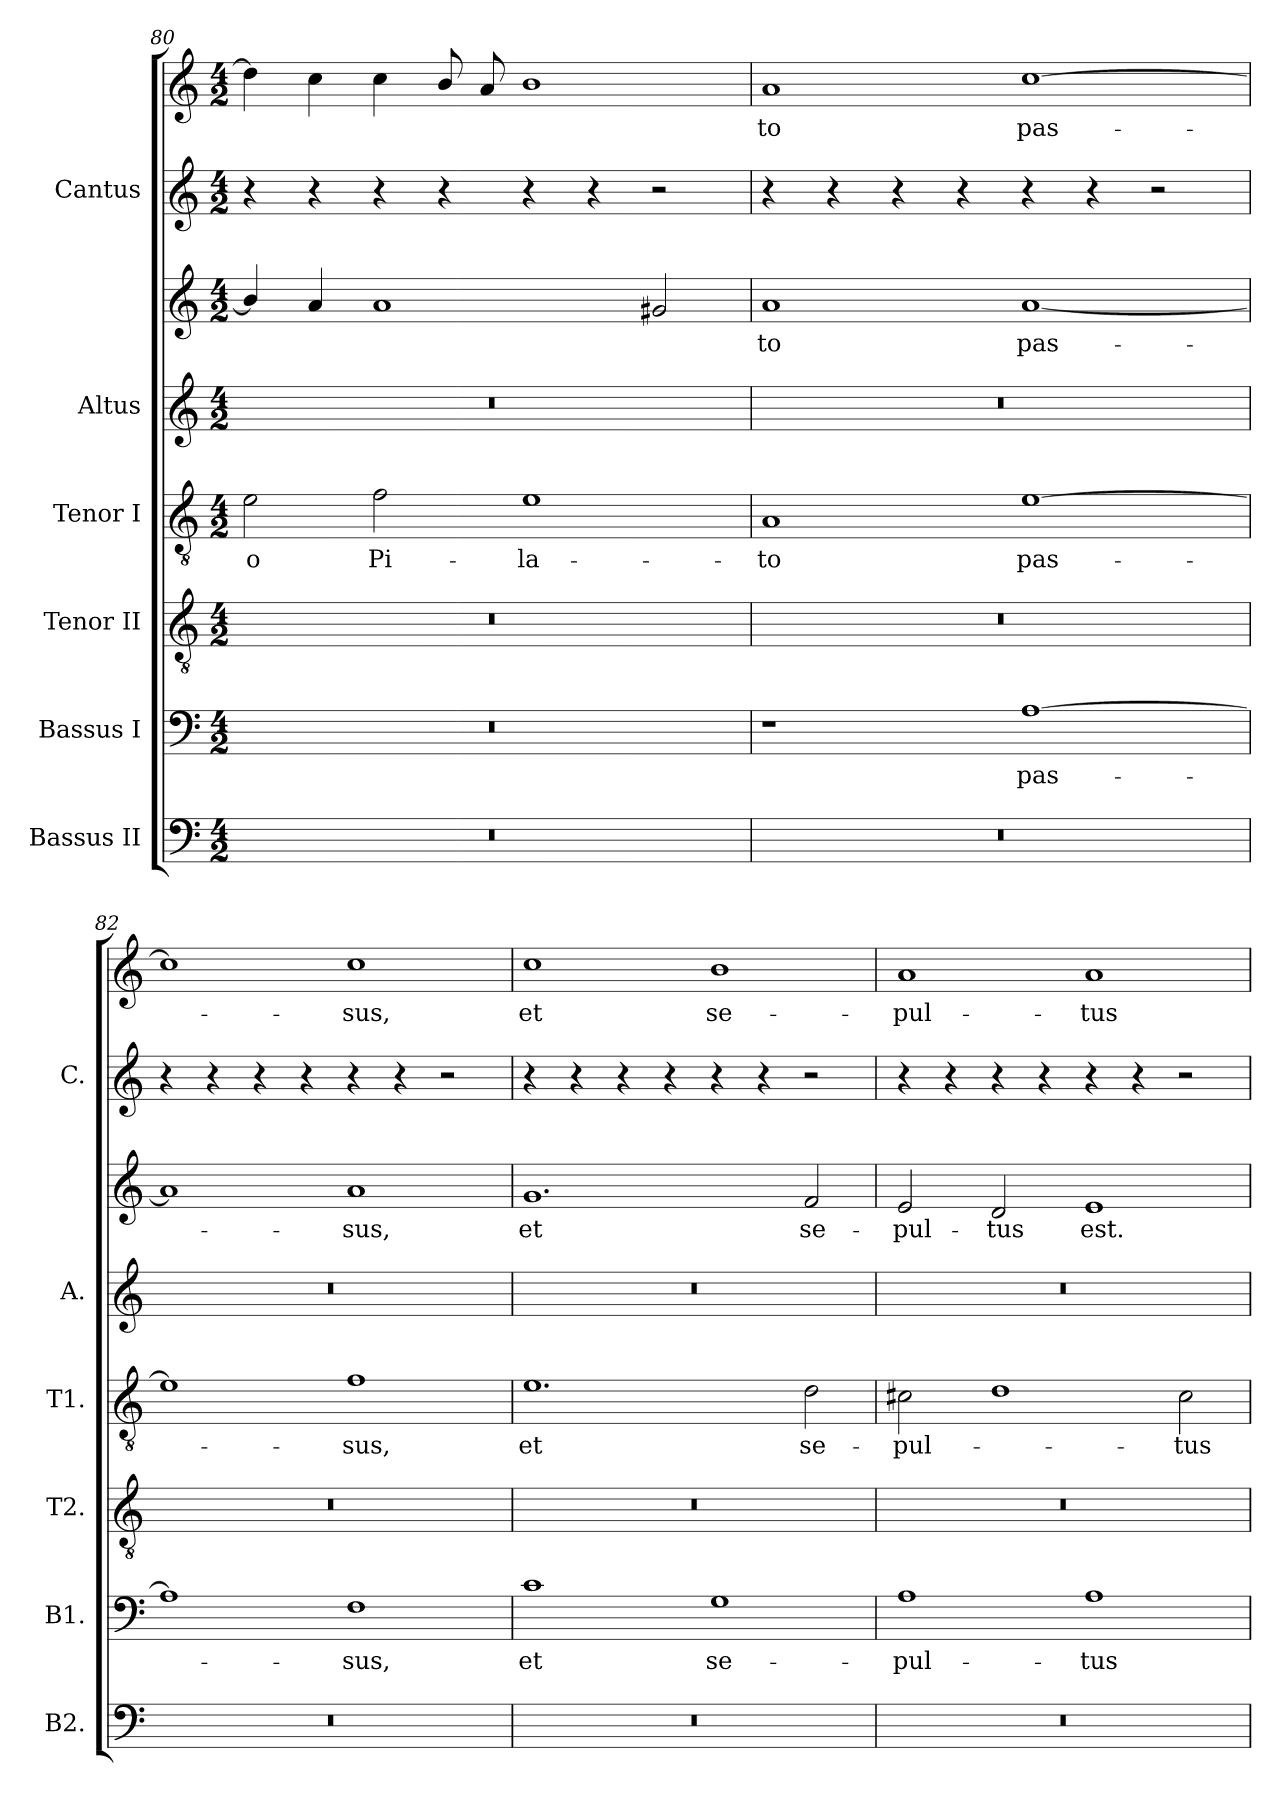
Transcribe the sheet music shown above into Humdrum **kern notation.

**kern	**kern	**text	**kern	**kern	**text	**kern	**kern	**text	**kern	**kern	**text
*part6	*part5	*part5	*part4	*part3	*part3	*part2	*part2	*part2	*part1	*part1	*part1
*staff8	*staff7	*staff7	*staff6	*staff5	*staff5	*staff4	*staff3	*staff3	*staff2	*staff1	*staff1
*I"Bassus II	*I"Bassus I	*	*I"Tenor II	*I"Tenor I	*	*I"Altus	*	*	*I"Cantus	*	*
*I'B2.	*I'B1.	*	*I'T2.	*I'T1.	*	*I'A.	*	*	*I'C.	*	*
!!LO:LB:g=z
*clefF4	*clefF4	*	*clefGv2	*clefGv2	*	*clefG2	*clefG2	*	*clefG2	*clefG2	*
*	*	*	*ITrd7c12	*ITrd7c12	*	*	*	*	*	*	*
*k[]	*k[]	*	*k[]	*k[]	*	*k[]	*k[]	*	*k[]	*k[]	*
*C:	*C:	*	*C:	*C:	*	*C:	*C:	*	*C:	*C:	*
*M4/2	*M4/2	*	*M4/2	*M4/2	*	*M4/2	*M4/2	*	*M4/2	*M4/2	*
=80	=80	=80	=80	=80	=80	=80	=80	=80	=80	=80	=80
!LO:N:vis=1	!LO:N:vis=1	!	!LO:N:vis=1	!	!	!	!	!	!	!	!
!	!	!	!	!	!LO:LY:b:color=#000000	!LO:N:vis=1	!	!	!	!	!
0r	0r	.	0r	2Ei\	-o	0r	4bi/]	.	4r	4ddi\]	.
.	.	.	.	.	.	.	4ai/	.	4r	4cci\	.
!	!	!	!	!	!LO:LY:b:color=#000000	!	!	!	!	!	!
.	.	.	.	2Fi\	Pi-	.	1ai	.	4r	4cci\	.
.	.	.	.	.	.	.	.	.	4r	8bi/	.
.	.	.	.	.	.	.	.	.	.	8ai/	.
!	!	!	!	!	!LO:LY:b:color=#000000	!	!	!	!	!	!
.	.	.	.	1Ei	-la-	.	.	.	4r	1bi	.
.	.	.	.	.	.	.	.	.	4r	.	.
.	.	.	.	.	.	.	2g#Xi/	.	2r	.	.
=81	=81	=81	=81	=81	=81	=81	=81	=81	=81	=81	=81
!LO:N:vis=1	!	!	!LO:N:vis=1	!	!	!	!	!	!	!	!
!	!	!	!	!	!LO:LY:b:color=#000000	!LO:N:vis=1	!	!	!	!	!
!	!	!	!	!	!	!	!	!LO:LY:b:color=#000000	!	!	!
!	!	!	!	!	!	!	!	!	!	!	!LO:LY:b:color=#000000
0r	1r	.	0r	1AAi	-to	0r	1ai	-to	4r	1ai	-to
.	.	.	.	.	.	.	.	.	4r	.	.
.	.	.	.	.	.	.	.	.	4r	.	.
.	.	.	.	.	.	.	.	.	4r	.	.
!	!	!LO:LY:b:color=#000000	!	!	!	!	!	!	!	!	!
!	!	!	!	!	!LO:LY:b:color=#000000	!	!	!	!	!	!
!	!	!	!	!	!	!	!	!LO:LY:b:color=#000000	!	!	!
!	!	!	!	!	!	!	!	!	!	!	!LO:LY:b:color=#000000
.	[1Ai	pas-	.	[1Ei	pas-	.	[1ai	pas-	4r	[1cci	pas-
.	.	.	.	.	.	.	.	.	4r	.	.
.	.	.	.	.	.	.	.	.	2r	.	.
=82	=82	=82	=82	=82	=82	=82	=82	=82	=82	=82	=82
!LO:N:vis=1	!	!	!LO:N:vis=1	!	!	!LO:N:vis=1	!	!	!	!	!
0r	1Ai]	.	0r	1Ei]	.	0r	1ai]	.	4r	1cci]	.
.	.	.	.	.	.	.	.	.	4r	.	.
.	.	.	.	.	.	.	.	.	4r	.	.
.	.	.	.	.	.	.	.	.	4r	.	.
!	!	!LO:LY:b:color=#000000	!	!	!	!	!	!	!	!	!
!	!	!	!	!	!LO:LY:b:color=#000000	!	!	!	!	!	!
!	!	!	!	!	!	!	!	!LO:LY:b:color=#000000	!	!	!
!	!	!	!	!	!	!	!	!	!	!	!LO:LY:b:color=#000000
.	1Fi	-sus,	.	1Fi	-sus,	.	1ai	-sus,	4r	1cci	-sus,
.	.	.	.	.	.	.	.	.	4r	.	.
.	.	.	.	.	.	.	.	.	2r	.	.
=83	=83	=83	=83	=83	=83	=83	=83	=83	=83	=83	=83
!LO:N:vis=1	!	!	!	!	!	!	!	!	!	!	!
!	!	!LO:LY:b:color=#000000	!LO:N:vis=1	!	!	!	!	!	!	!	!
!	!	!	!	!	!LO:LY:b:color=#000000	!LO:N:vis=1	!	!	!	!	!
!	!	!	!	!	!	!	!	!LO:LY:b:color=#000000	!	!	!
!	!	!	!	!	!	!	!	!	!	!	!LO:LY:b:color=#000000
0r	1ci	et	0r	1.Ei	et	0r	1.gi	et	4r	1cci	et
.	.	.	.	.	.	.	.	.	4r	.	.
.	.	.	.	.	.	.	.	.	4r	.	.
.	.	.	.	.	.	.	.	.	4r	.	.
!	!	!LO:LY:b:color=#000000	!	!	!	!	!	!	!	!	!
!	!	!	!	!	!	!	!	!	!	!	!LO:LY:b:color=#000000
.	1Gi	se-	.	.	.	.	.	.	4r	1bi	se-
.	.	.	.	.	.	.	.	.	4r	.	.
!	!	!	!	!	!LO:LY:b:color=#000000	!	!	!	!	!	!
!	!	!	!	!	!	!	!	!LO:LY:b:color=#000000	!	!	!
.	.	.	.	2Di\	se-	.	2fi/	se-	2r	.	.
=84	=84	=84	=84	=84	=84	=84	=84	=84	=84	=84	=84
!LO:N:vis=1	!	!	!	!	!	!	!	!	!	!	!
!	!	!LO:LY:b:color=#000000	!LO:N:vis=1	!	!	!	!	!	!	!	!
!	!	!	!	!	!LO:LY:b:color=#000000	!LO:N:vis=1	!	!	!	!	!
!	!	!	!	!	!	!	!	!LO:LY:b:color=#000000	!	!	!
!	!	!	!	!	!	!	!	!	!	!	!LO:LY:b:color=#000000
0r	1Ai	-pul-	0r	2C#Xi\	-pul-	0r	2ei/	-pul-	4r	1ai	-pul-
.	.	.	.	.	.	.	.	.	4r	.	.
!	!	!	!	!	!	!	!	!LO:LY:b:color=#000000	!	!	!
.	.	.	.	1Di	.	.	2di/	-tus	4r	.	.
.	.	.	.	.	.	.	.	.	4r	.	.
!	!	!LO:LY:b:color=#000000	!	!	!	!	!	!	!	!	!
!	!	!	!	!	!	!	!	!LO:LY:b:color=#000000	!	!	!
!	!	!	!	!	!	!	!	!	!	!	!LO:LY:b:color=#000000
.	1Ai	-tus	.	.	.	.	1ei	est.	4r	1ai	-tus
.	.	.	.	.	.	.	.	.	4r	.	.
!	!	!	!	!	!LO:LY:b:color=#000000	!	!	!	!	!	!
.	.	.	.	2C#i\	-tus	.	.	.	2r	.	.
=	=	=	=	=	=	=	=	=	=	=	=
*-	*-	*-	*-	*-	*-	*-	*-	*-	*-	*-	*-
